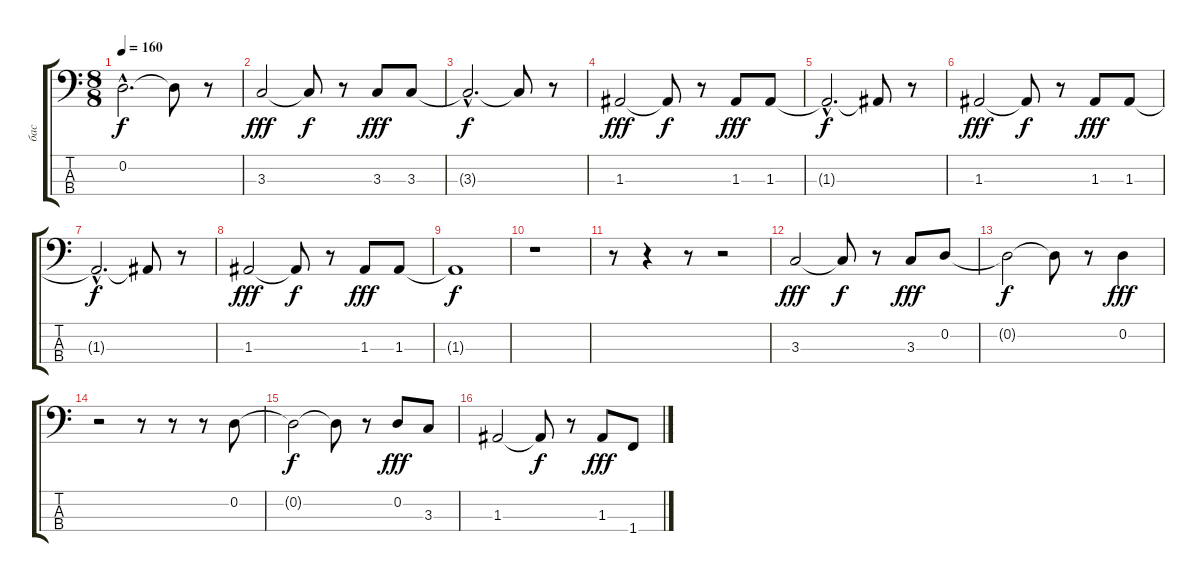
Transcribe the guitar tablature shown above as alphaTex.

\track ("бас" "бас") {instrument fretlessbass}
\staff {score tabs}
\tuning (G2 D2 A1 E1) {hide}
\ts (8 8)
\tempo 160
\clef f4
\ks c
0.2{hac t}.2{d dy f} 0.2{t}.8 r.8 |
3.3.2{dy fff} 3.3{t}.8{dy f} r.8 3.3.8{dy fff} 3.3.8 |
3.3{hac t}.2{d dy f} 3.3{t}.8 r.8 |
1.3.2{dy fff} 1.3{t}.8{dy f} r.8 1.3.8{dy fff} 1.3.8 |
1.3{hac t}.2{d dy f} 1.3{t}.8 r.8 |
1.3.2{dy fff} 1.3{t}.8{dy f} r.8 1.3.8{dy fff} 1.3.8 |
1.3{hac t}.2{d dy f} 1.3{t}.8 r.8 |
1.3.2{dy fff} 1.3{t}.8{dy f} r.8 1.3.8{dy fff} 1.3.8 |
1.3{t}.1{dy f} |
r.1 |
r.8 r.4 r.8 r.2 |
3.3.2{dy fff} 3.3{t}.8{dy f} r.8 3.3.8{dy fff} 0.2.8 |
0.2{t}.2{dy f} 0.2{t}.8 r.8 0.2.4{dy fff} |
r.2 r.8 r.8 r.8 0.2.8 |
0.2{t}.2{dy f} 0.2{t}.8 r.8 0.2.8{dy fff} 3.3.8 |
1.3.2 1.3{t}.8{dy f} r.8 1.3.8{dy fff} 1.4.8
